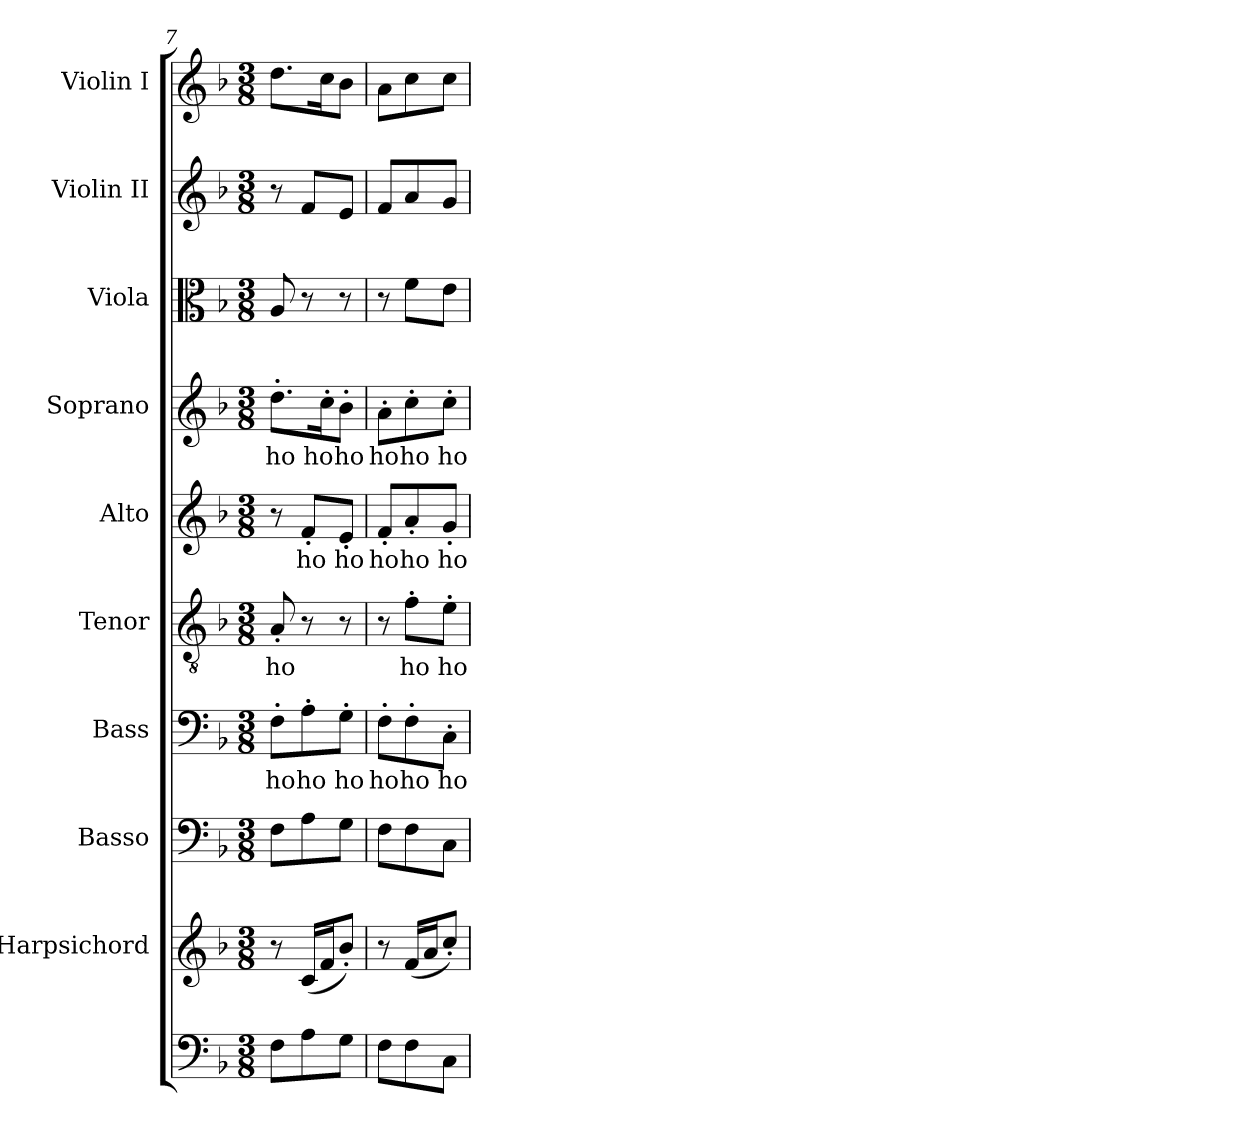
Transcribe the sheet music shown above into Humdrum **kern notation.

**kern	**kern	**kern	**kern	**text	**kern	**text	**kern	**text	**kern	**text	**kern	**kern	**kern
*part10	*part9	*part8	*part7	*part7	*part6	*part6	*part5	*part5	*part4	*part4	*part3	*part2	*part1
*staff10	*staff9	*staff8	*staff7	*staff7	*staff6	*staff6	*staff5	*staff5	*staff4	*staff4	*staff3	*staff2	*staff1
*	*I"Harpsichord	*I"Basso	*I"Bass	*	*I"Tenor	*	*I"Alto	*	*I"Soprano	*	*I"Viola	*I"Violin II	*I"Violin I
*	*	*	*I'B.	*	*I'T.	*	*I'A.	*	*I'S.	*	*I'Vla.	*I'Vln. II	*I'Vln. I
!!LO:PB:g=z
*clefF4	*clefG2	*clefF4	*clefF4	*	*clefGv2	*	*clefG2	*	*clefG2	*	*clefC3	*clefG2	*clefG2
*	*	*	*	*	*ITrd7c12	*	*	*	*	*	*	*	*
*k[b-]	*k[b-]	*k[b-]	*k[b-]	*	*k[b-]	*	*k[b-]	*	*k[b-]	*	*k[b-]	*k[b-]	*k[b-]
*d:	*d:	*d:	*d:	*	*d:	*	*d:	*	*d:	*	*d:	*d:	*d:
*M3/8	*M3/8	*M3/8	*M3/8	*	*M3/8	*	*M3/8	*	*M3/8	*	*M3/8	*M3/8	*M3/8
=7	=7	=7	=7	=7	=7	=7	=7	=7	=7	=7	=7	=7	=7
!	!	!	!	!LO:LY:b:color=#000000	!	!	!	!	!	!	!	!	!
!	!	!	!	!	!	!LO:LY:b:color=#000000	!	!	!	!	!	!	!
!	!	!	!	!	!	!	!	!	!	!LO:LY:b:color=#000000	!	!	!
8Fi\L	8r	8Fi\L	8F'i\L	ho	8AA'i/	ho	8r	.	8.dd'i\L	ho	8Ai/	8r	8.ddi\L
!	!	!	!	!LO:LY:b:color=#000000	!	!	!	!	!	!	!	!	!
!	!	!	!	!	!	!	!	!LO:LY:b:color=#000000	!	!	!	!	!
8Ai\	(16ci/LL	8Ai\	8A'i\	ho	8r	.	8f'i/L	ho	.	.	8r	8fi/L	.
!	!	!	!	!	!	!	!	!	!	!LO:LY:b:color=#000000	!	!	!
.	16fi/J	.	.	.	.	.	.	.	16cc'i\K	ho	.	.	16cci\k
!	!	!	!	!LO:LY:b:color=#000000	!	!	!	!	!	!	!	!	!
!	!	!	!	!	!	!	!	!LO:LY:b:color=#000000	!	!	!	!	!
!	!	!	!	!	!	!	!	!	!	!LO:LY:b:color=#000000	!	!	!
8Gi\J	8b-'i/J)	8Gi\J	8G'i\J	ho	8r	.	8e'i/J	ho	8b-'i\J	ho	8r	8ei/J	8b-i\J
=8	=8	=8	=8	=8	=8	=8	=8	=8	=8	=8	=8	=8	=8
!	!	!	!	!LO:LY:b:color=#000000	!	!	!	!	!	!	!	!	!
!	!	!	!	!	!	!	!	!LO:LY:b:color=#000000	!	!	!	!	!
!	!	!	!	!	!	!	!	!	!	!LO:LY:b:color=#000000	!	!	!
8Fi\L	8r	8Fi\L	8F'i\L	ho	8r	.	8f'i/L	ho	8a'i\L	ho	8r	8fi/L	8ai\L
!	!	!	!	!LO:LY:b:color=#000000	!	!	!	!	!	!	!	!	!
!	!	!	!	!	!	!LO:LY:b:color=#000000	!	!	!	!	!	!	!
!	!	!	!	!	!	!	!	!LO:LY:b:color=#000000	!	!	!	!	!
!	!	!	!	!	!	!	!	!	!	!LO:LY:b:color=#000000	!	!	!
8Fi\	(16fi/LL	8Fi\	8F'i\	ho	8F'i\L	ho	8a'i/	ho	8cc'i\	ho	8fi\L	8ai/	8cci\
.	16ai/J	.	.	.	.	.	.	.	.	.	.	.	.
!	!	!	!	!LO:LY:b:color=#000000	!	!	!	!	!	!	!	!	!
!	!	!	!	!	!	!LO:LY:b:color=#000000	!	!	!	!	!	!	!
!	!	!	!	!	!	!	!	!LO:LY:b:color=#000000	!	!	!	!	!
!	!	!	!	!	!	!	!	!	!	!LO:LY:b:color=#000000	!	!	!
8Ci\J	8cc'i/J)	8Ci\J	8C'i\J	ho	8E'i\J	ho	8g'i/J	ho	8cc'i\J	ho	8ei\J	8gi/J	8cci\J
=	=	=	=	=	=	=	=	=	=	=	=	=	=
*-	*-	*-	*-	*-	*-	*-	*-	*-	*-	*-	*-	*-	*-
